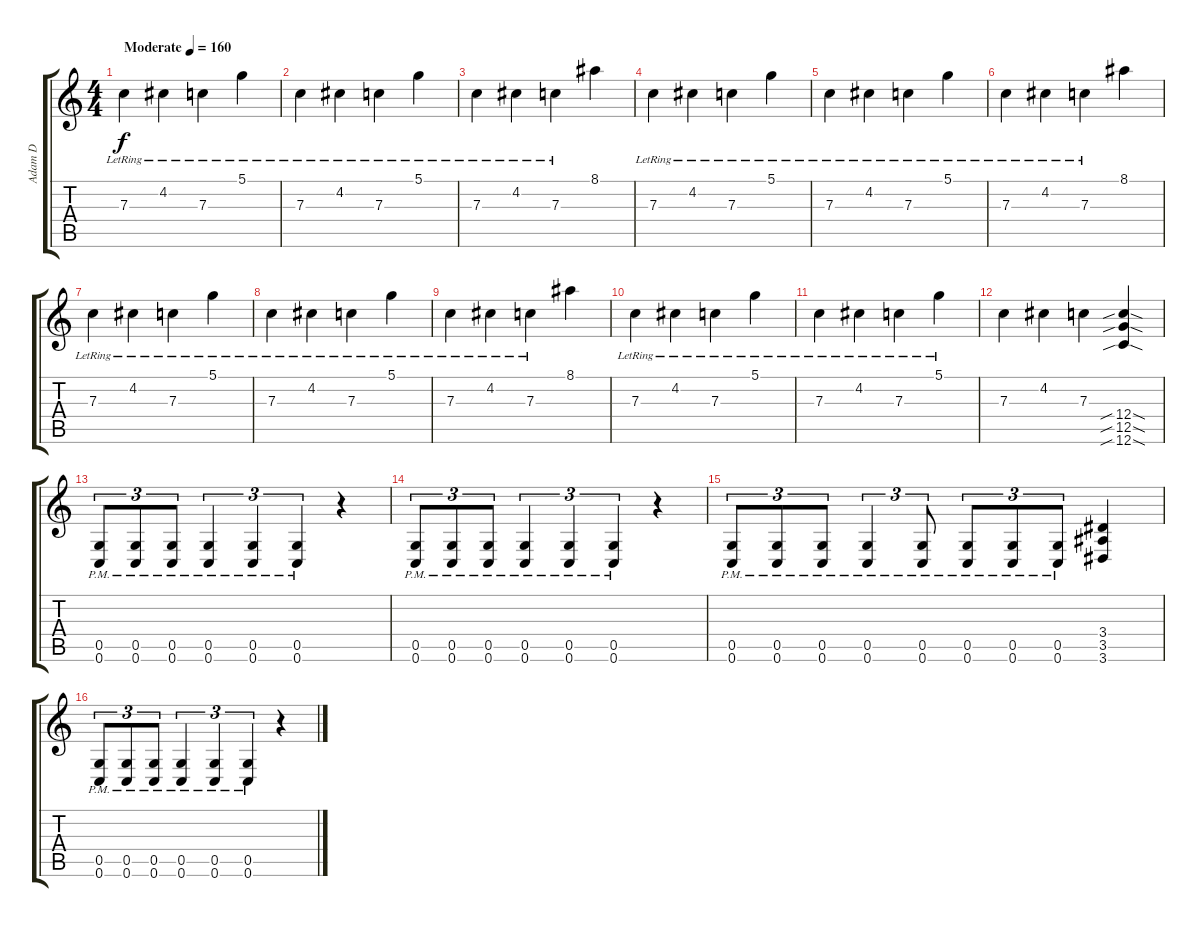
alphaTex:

\track ("Adam D" "Adam D") {instrument distortionguitar}
\staff {score tabs}
\tuning (D4 A3 F3 C3 G2 C2) {hide}
\ts (4 4)
\tempo (160 "Moderate")
\clef g2
\ks c
7.3{lr}.4{dy f instrument distortionguitar} 4.2{lr}.4 7.3{lr}.4 5.1{lr}.4 |
7.3{lr}.4 4.2{lr}.4 7.3{lr}.4 5.1{lr}.4 |
7.3{lr}.4 4.2{lr}.4 7.3{lr}.4 8.1.4 |
7.3{lr}.4 4.2{lr}.4 7.3{lr}.4 5.1{lr}.4 |
7.3{lr}.4 4.2{lr}.4 7.3{lr}.4 5.1{lr}.4 |
7.3{lr}.4 4.2{lr}.4 7.3{lr}.4 8.1.4 |
7.3{lr}.4 4.2{lr}.4 7.3{lr}.4 5.1{lr}.4 |
7.3{lr}.4 4.2{lr}.4 7.3{lr}.4 5.1{lr}.4 |
7.3{lr}.4 4.2{lr}.4 7.3{lr}.4 8.1.4 |
7.3{lr}.4 4.2{lr}.4 7.3{lr}.4 5.1{lr}.4 |
7.3{lr}.4 4.2{lr}.4 7.3{lr}.4 5.1{lr}.4 |
7.3.4 4.2.4 7.3.4 (12.4{sib sod} 12.5{sib sod} 12.6{sib sod}).4 |
(0.5{pm} 0.6{pm}).8{tu (3 2)} (0.5{pm} 0.6{pm}).8{tu (3 2)} (0.5{pm} 0.6{pm}).8{tu (3 2)} (0.5{pm} 0.6{pm}).4{tu (3 2)} (0.5{pm} 0.6{pm}).4{tu (3 2)} (0.5{pm} 0.6{pm}).4{tu (3 2)} r.4 |
(0.5{pm} 0.6{pm}).8{tu (3 2)} (0.5{pm} 0.6{pm}).8{tu (3 2)} (0.5{pm} 0.6{pm}).8{tu (3 2)} (0.5{pm} 0.6{pm}).4{tu (3 2)} (0.5{pm} 0.6{pm}).4{tu (3 2)} (0.5{pm} 0.6{pm}).4{tu (3 2)} r.4 |
(0.5{pm} 0.6{pm}).8{tu (3 2)} (0.5{pm} 0.6{pm}).8{tu (3 2)} (0.5{pm} 0.6{pm}).8{tu (3 2)} (0.5{pm} 0.6{pm}).4{tu (3 2)} (0.5{pm} 0.6{pm}).8{tu (3 2)} (0.5{pm} 0.6{pm}).8{tu (3 2)} (0.5{pm} 0.6{pm}).8{tu (3 2)} (0.5{pm} 0.6{pm}).8{tu (3 2)} (3.4 3.5 3.6).4 |
(0.5{pm} 0.6{pm}).8{tu (3 2)} (0.5{pm} 0.6{pm}).8{tu (3 2)} (0.5{pm} 0.6{pm}).8{tu (3 2)} (0.5{pm} 0.6{pm}).4{tu (3 2)} (0.5{pm} 0.6{pm}).4{tu (3 2)} (0.5{pm} 0.6{pm}).4{tu (3 2)} r.4
